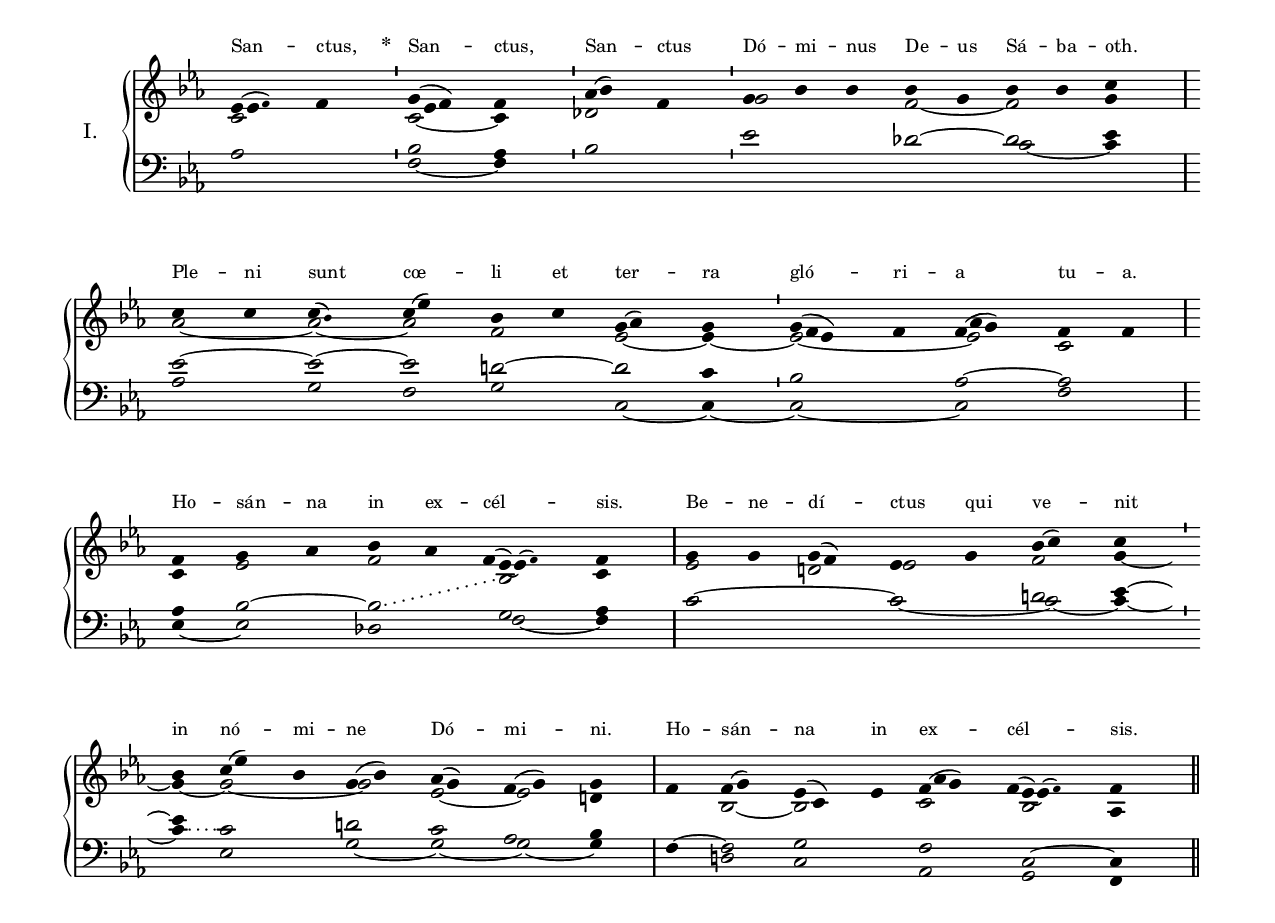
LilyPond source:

\version "2.18"
\include "gregorian.ly"
\include "noh2.ily"

%Page reference: page v.147
%(volume.page)

global = {
 \key f \dorian
 \cadenzaOn 
 \override Glissando #'thickness = #2.0
}

chantText = \lyricmode {
San -- ctus, 
\set stanza = " * " San -- ctus, San -- ctus Dó -- mi -- nus De -- us Sá -- ba -- oth. 
Ple -- ni sunt cœ -- li et ter -- ra gló -- ri -- a tu -- a. 
Ho -- sán -- na in ex -- cél -- sis. 
Be -- ne -- dí -- ctus qui ve -- nit in nó -- mi -- ne Dó -- mi -- ni. 
Ho -- sán -- na in ex -- cél -- sis. }

chantMusic = {
\tieDown   ees'4 ( ees'4 \once \tweak #'font-size #-4 f' ) f'4 \divisioMinima
 g'4 ( ees'4 f'4) f'4 \divisioMinima
 aes'4 ( bes'4) f'4 \divisioMinima
 g'4 bes'4 bes'4 bes'4 g'4 bes'4 bes'4 c''4 \divisioMaxima
 \forceBreak
 c''4 c''4 c''4 ( \once \tweak #'font-size #-4 bes' ) c''4 ( ees''4) bes'4 c''4 g'4 ( aes'4) g'4 \divisioMinima
 g'4 ( f'4 ees'4) f'4 f'4 ( aes'4 g'4) f'4 f'4 \divisioMaxima
 \forceBreak
 f'4 g'4 aes'4 bes'4 aes'4 f'4 ( ees'4) ~ ees'4 ( \once \tweak #'font-size #-4 f' ) f'4 \divisioMaxima
 g'4 g'4 g'4 ( f'4) ees'4 g'4 bes'4 ( c''4) c''4 \divisioMinima
 \forceBreak
 bes'4 c''4 ( ees''4) bes'4 g'4 ( bes'4) aes'4 ( g'4) f'4 ( g'4) g'4 \divisioMaxima
 f'4 f'4 ( g'4) ees'4 ( c'4) ees'4 f'4 ( aes'4 g'4) f'4 ( ees'4) ~ ees'4 ( \once \tweak #'font-size #-4 f' ) f'4 \finalis

}

altoMusic = {
c'2*4/2 \divisioMinima
c'2*3/2 ~ c'4 \divisioMinima
des'2*3/2 \divisioMinima
g'2*3/2 f'2 ~ f'2 g'4 \divisioMaxima
aes'2 ~ aes'2 ~ aes'2 f'2 ees'2 ~ ees'4 ~ \divisioMinima
ees'2*4/2 ~ ees'2*3/2 c'2 \divisioMaxima
c'4 ees'2 f'2*3/2 bes2*3/2 c'4 \divisioMaxima
ees'2 d'!2 ees'2 f'2 g'4 ~ \divisioMinima
g'4 ~ g'2*3/2 ~ g'2 ees'2 ~ ees'2 d'!4 \divisioMaxima
r4 bes2 ~ bes2*3/2 c'2*4/2 bes2*3/2 aes4 \finalis
}

tenorMusic = {
aes2*4/2 \divisioMinima
bes2*3/2 aes4 \divisioMinima
bes2*3/2 \divisioMinima
ees'2*3/2 des'2 ~ des'2 ees'4 \divisioMaxima
ees'2 ~ ees'2 ~ ees'2 d'!2 ~ d'2 c'4 \divisioMinima
bes2*4/2 aes2*3/2 ~ aes2 \divisioMaxima
aes4 bes2 ~ bes2*3/2 g2*3/2 aes4 \divisioMaxima
c'2*4/2 ~ c'2 d'!2 ees'4 ~ \divisioMinima
ees'4 c'2*3/2 d'!2 c'2 aes2 bes4 \divisioMaxima
f4 ~ f2 g2*3/2 f2*4/2 c2*3/2 ~ c4 \finalis
}

bassMusic = {
r2*4/2 \divisioMinima
f2*3/2 ~ f4 \divisioMinima
r2*8/2 c'2 ~ c'4 \divisioMaxima
aes2 g2 f2 g2 c2 ~ c4 ~ \divisioMinima
c2*4/2 ~ c2*3/2 f2 \divisioMaxima
ees4 ~ ees2 des2*3/2 f2*3/2 ~ f4 \divisioMaxima
c'2*4/2 c'2 ~ c'2 ~ c'4 ~ \divisioMinima
c'4 ees2*3/2 g2 ~ g2 ~ g2 ~ g4 \divisioMaxima
r4 d!2 c2*3/2 aes,2*4/2 g,2*3/2 f,4 \finalis
}

voiceLines = {
\voiceLineStyle


s2*42/2
\allowVoiceLineBreak
\voiceLine "down" "up" bes2*3/2 bes2*1/2


s2*12/2
\allowVoiceLineBreak
\voiceLine "down" "down" c'2*1/2 c'2*1/2


}

\score{
  <<
    \new Lyrics
    \new GrandStaff <<
      \set GrandStaff.autoBeaming = ##f
      \set GrandStaff.instrumentName = \markup \center-column {
        "I."
      }
      \new Staff = up <<
        \new Voice = "chant" {
          \voiceOne \global \chantMusic
        }
        \new Voice {
          \voiceTwo \global \altoMusic
        }
      >>

      \new Staff = down <<
        \clef bass
        \new Voice {
          \voiceOne \global \tenorMusic
        }
        \new Voice {
          \voiceTwo \global \bassMusic
        }
	\new Voice {
        \voiceThree \global \voiceLines
        }
      >>
    >>
    \context Lyrics {
      \lyricsto chant {
      \chantText
    }
    }
  >>
  \layout{
  }
  
}
